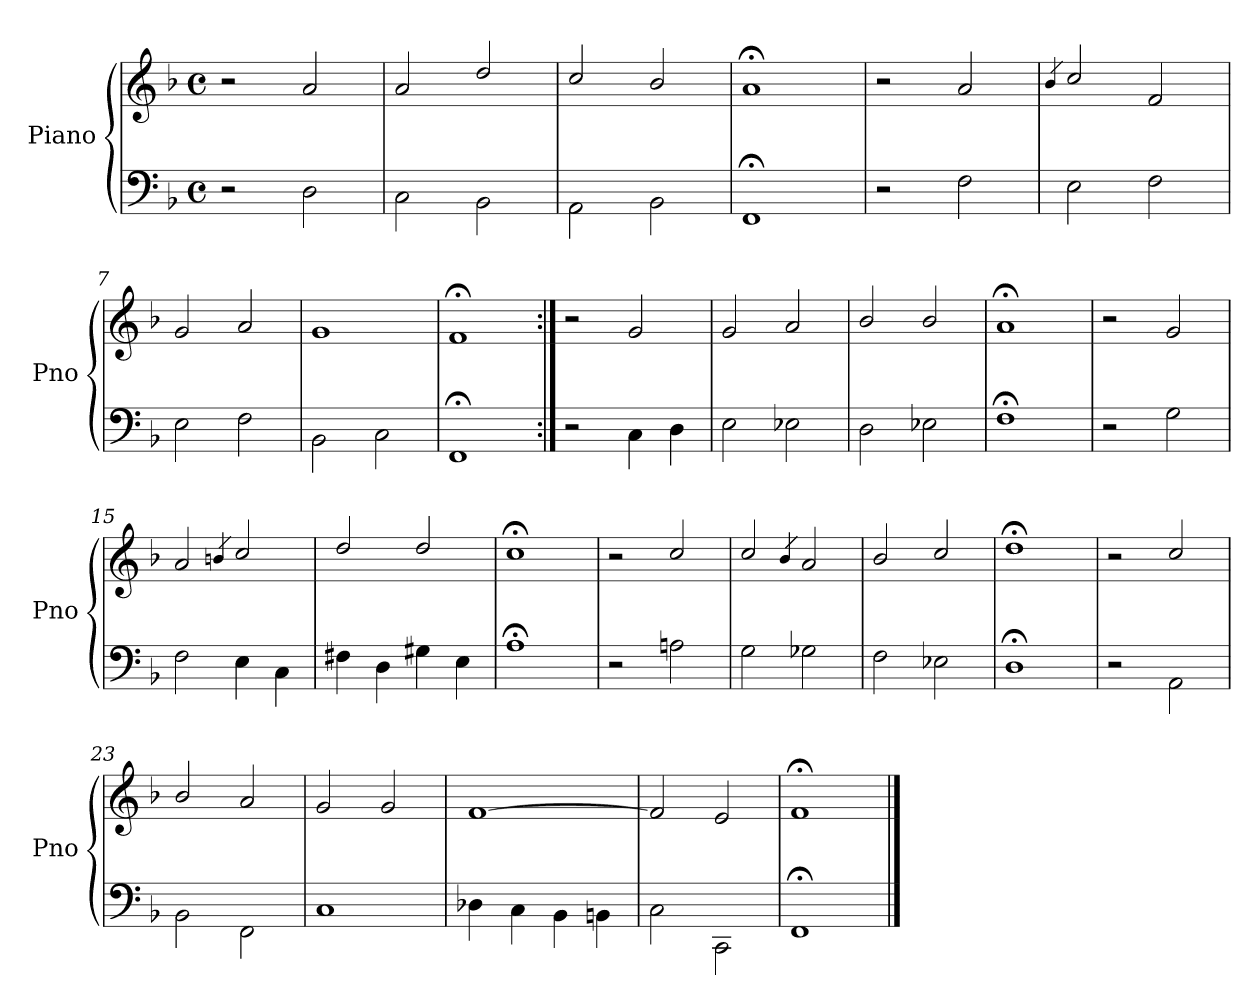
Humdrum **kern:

**kern	**kern
*part1	*part1
*staff2	*staff1
*I"Piano	*
*I'Pno	*
*clefF4	*clefG2
*k[b-]	*k[b-]
*F:	*F:
*M4/4	*M4/4
*met(c)	*met(c)
=1	=1
2r	2r
2D\	2a/
=2	=2
2C\	2a/
2BB-\	2dd/
=3	=3
2AA\	2cc/
2BB-\	2b-/
=4	=4
1FF;\	1a;</
=5	=5
2r	2r
2F\	2a/
=6	=6
.	4qb-/
2E\	2cc/
2F\	2f/
=7	=7
2E\	2g/
2F\	2a/
=8	=8
2BB-\	1g/
2C\	.
=9	=9
1FF;\	1f;</
!!LO:LB:g=z
=10:|!	=10:|!
2r	2r
4C\	2g/
4D\	.
=11	=11
2E\	2g/
2E-X\	2a/
=12	=12
2D\	2b-/
2E-X\	2b-/
=13	=13
1F;\	1a;</
=14	=14
2r	2r
2G\	2g/
=15	=15
2F\	2a/
.	4qbn/
4E\	2cc/
4C\	.
=16	=16
4F#X\	2dd/
4D\	.
4G#X\	2dd/
4E\	.
=17	=17
1A;\	1cc;</
!!LO:LB:g=z
=18	=18
2r	2r
2An\	2cc/
=19	=19
2G\	2cc/
.	4qb-/
2G-X\	2a/
=20	=20
2F\	2b-/
2E-X\	2cc/
=21	=21
1D;\	1dd;</
!!LO:PB:g=z
=22	=22
2r	2r
2AA\	2cc/
=23	=23
2BB-\	2b-/
2FF\	2a/
=24	=24
1C\	2g/
.	2g/
=25	=25
4D-X\	[>1f\
4C\	.
4BB-\	.
4BBn\	.
=26	=26
2C\	2f/]
2CC\	2e/
=27	=27
1FF;\	1f;</
==	==
*-	*-
